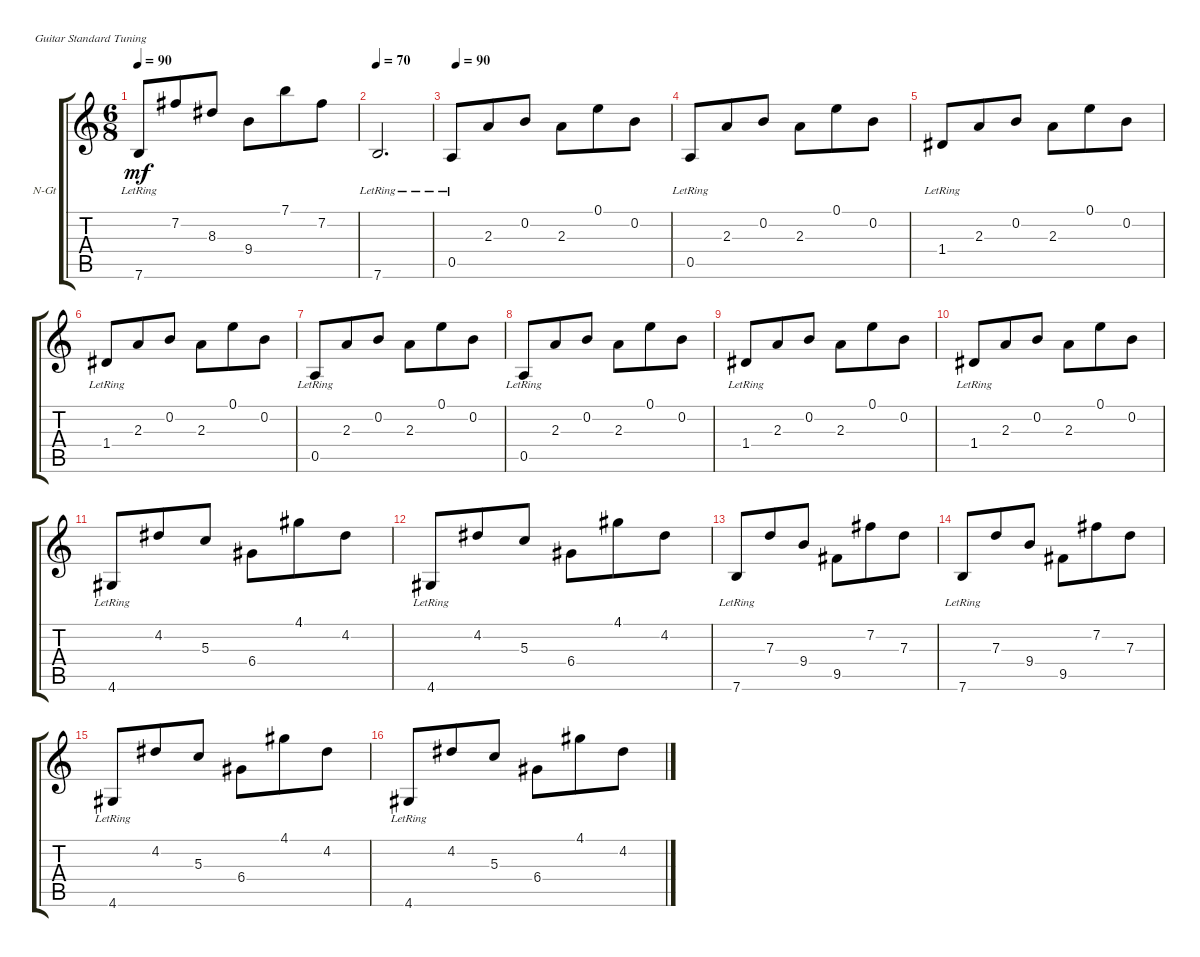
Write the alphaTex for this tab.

\defaultSystemsLayout 4
\bracketExtendMode groupsimilarinstruments
\firstSystemTrackNameOrientation horizontal
\otherSystemsTrackNameOrientation horizontal
\track ("Rhythm Guitar" "N-Gt") {instrument acousticguitarnylon}
\staff {score tabs}
\tuning (E4 B3 G3 D3 A2 E2)
\ts (6 8)
\tempo 90
\clef g2
\ks c
7.6{lr}.8{dy mf} 7.2.8 8.3.8 9.4.8 7.1.8 7.2.8 |
\tempo 70
7.6{lr}.2{d} |
\tempo (90 0.025)
0.5{lr}.8 2.3.8 0.2.8 2.3.8 0.1.8 0.2.8 |
0.5{lr}.8 2.3.8 0.2.8 2.3.8 0.1.8 0.2.8 |
1.4{lr}.8 2.3.8 0.2.8 2.3.8 0.1.8 0.2.8 |
1.4{lr}.8 2.3.8 0.2.8 2.3.8 0.1.8 0.2.8 |
0.5{lr}.8 2.3.8 0.2.8 2.3.8 0.1.8 0.2.8 |
0.5{lr}.8 2.3.8 0.2.8 2.3.8 0.1.8 0.2.8 |
1.4{lr}.8 2.3.8 0.2.8 2.3.8 0.1.8 0.2.8 |
1.4{lr}.8 2.3.8 0.2.8 2.3.8 0.1.8 0.2.8 |
4.6{lr}.8 4.2.8 5.3.8 6.4.8 4.1.8 4.2.8 |
4.6{lr}.8 4.2.8 5.3.8 6.4.8 4.1.8 4.2.8 |
7.6{lr}.8 7.3.8 9.4.8 9.5.8 7.2.8 7.3.8 |
7.6{lr}.8 7.3.8 9.4.8 9.5.8 7.2.8 7.3.8 |
4.6{lr}.8 4.2.8 5.3.8 6.4.8 4.1.8 4.2.8 |
4.6{lr}.8 4.2.8 5.3.8 6.4.8 4.1.8 4.2.8
